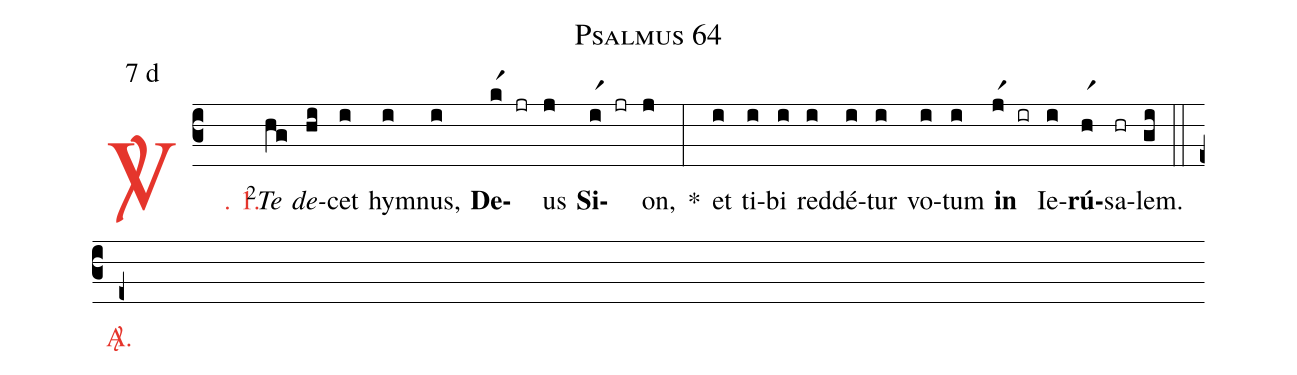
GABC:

name: Psalmus 64;
mode: 7;
mode-differentia: d;
nabc-lines: 1;
%%
(c3)

<c><sp>V/</sp>. 1.</c>() <v>\VSup{2}</v><i>Te</i>(hg) <i>de</i>(hi)cet(i) hym(i)nus,(i) <b>De</b>(kr1 jr)us(j) <b>Si</b>(ir1 jr)on,(j) *(:) et(i) ti(i)bi(i) red(i)dé(i)tur(i) vo(i)tum(i) <b>in</b>(jr1 ir) Ie(i)<b>rú</b>(hr1)sa(hr)lem.(gi)

(::)

<c><sp>A/</sp>.</c>(e+)
